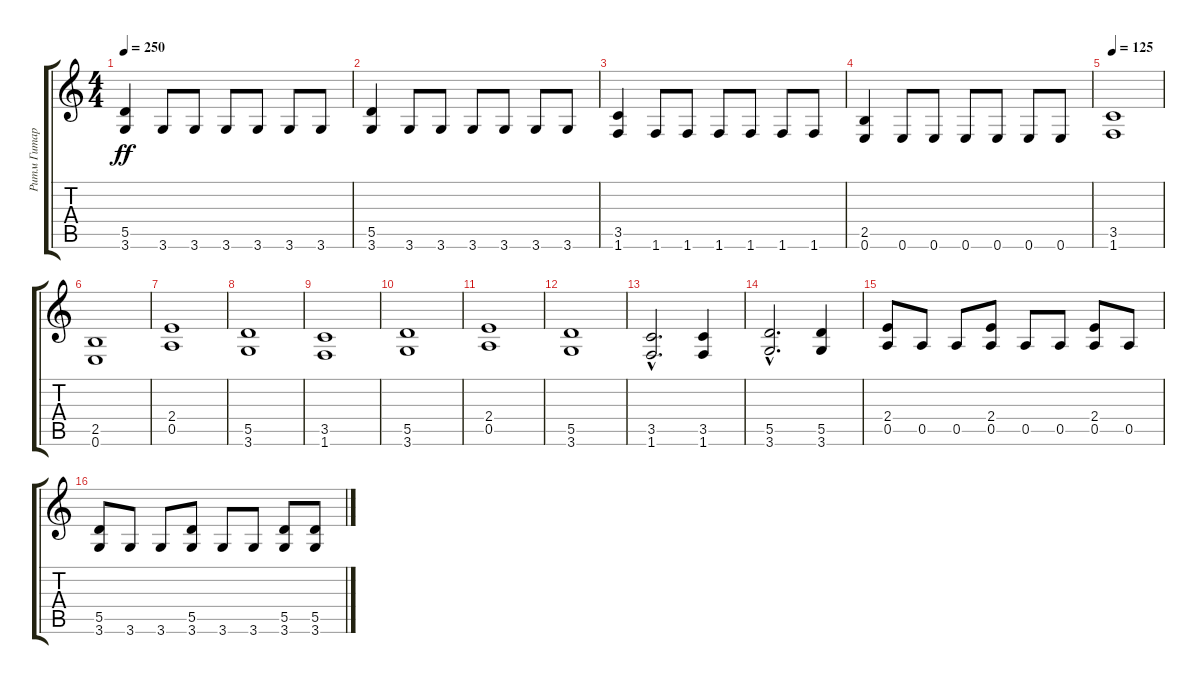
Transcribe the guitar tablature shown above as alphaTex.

\track ("Ритм Гитара" "Ритм Гитар") {instrument distortionguitar}
\staff {score tabs}
\tuning (E4 B3 G3 D3 A2 E2) {hide}
\ts (4 4)
\tempo 250
\clef g2
\ks c
(5.5 3.6).4{dy ff} 3.6.8 3.6.8 3.6.8 3.6.8 3.6.8 3.6.8 |
(5.5 3.6).4 3.6.8 3.6.8 3.6.8 3.6.8 3.6.8 3.6.8 |
(3.5 1.6).4 1.6.8 1.6.8 1.6.8 1.6.8 1.6.8 1.6.8 |
(2.5 0.6).4 0.6.8 0.6.8 0.6.8 0.6.8 0.6.8 0.6.8 |
\tempo 125
(3.5 1.6).1 |
(2.5 0.6).1 |
(2.4 0.5).1 |
(5.5 3.6).1 |
(3.5 1.6).1 |
(5.5 3.6).1 |
(2.4 0.5).1 |
(5.5 3.6).1 |
(3.5{hac} 1.6{hac}).2{d} (3.5 1.6).4 |
(5.5{hac} 3.6{hac}).2{d} (5.5 3.6).4 |
(2.4 0.5).8 0.5.8 0.5.8 (2.4 0.5).8 0.5.8 0.5.8 (2.4 0.5).8 0.5.8 |
(5.5 3.6).8 3.6.8 3.6.8 (5.5 3.6).8 3.6.8 3.6.8 (5.5 3.6).8 (5.5 3.6).8
